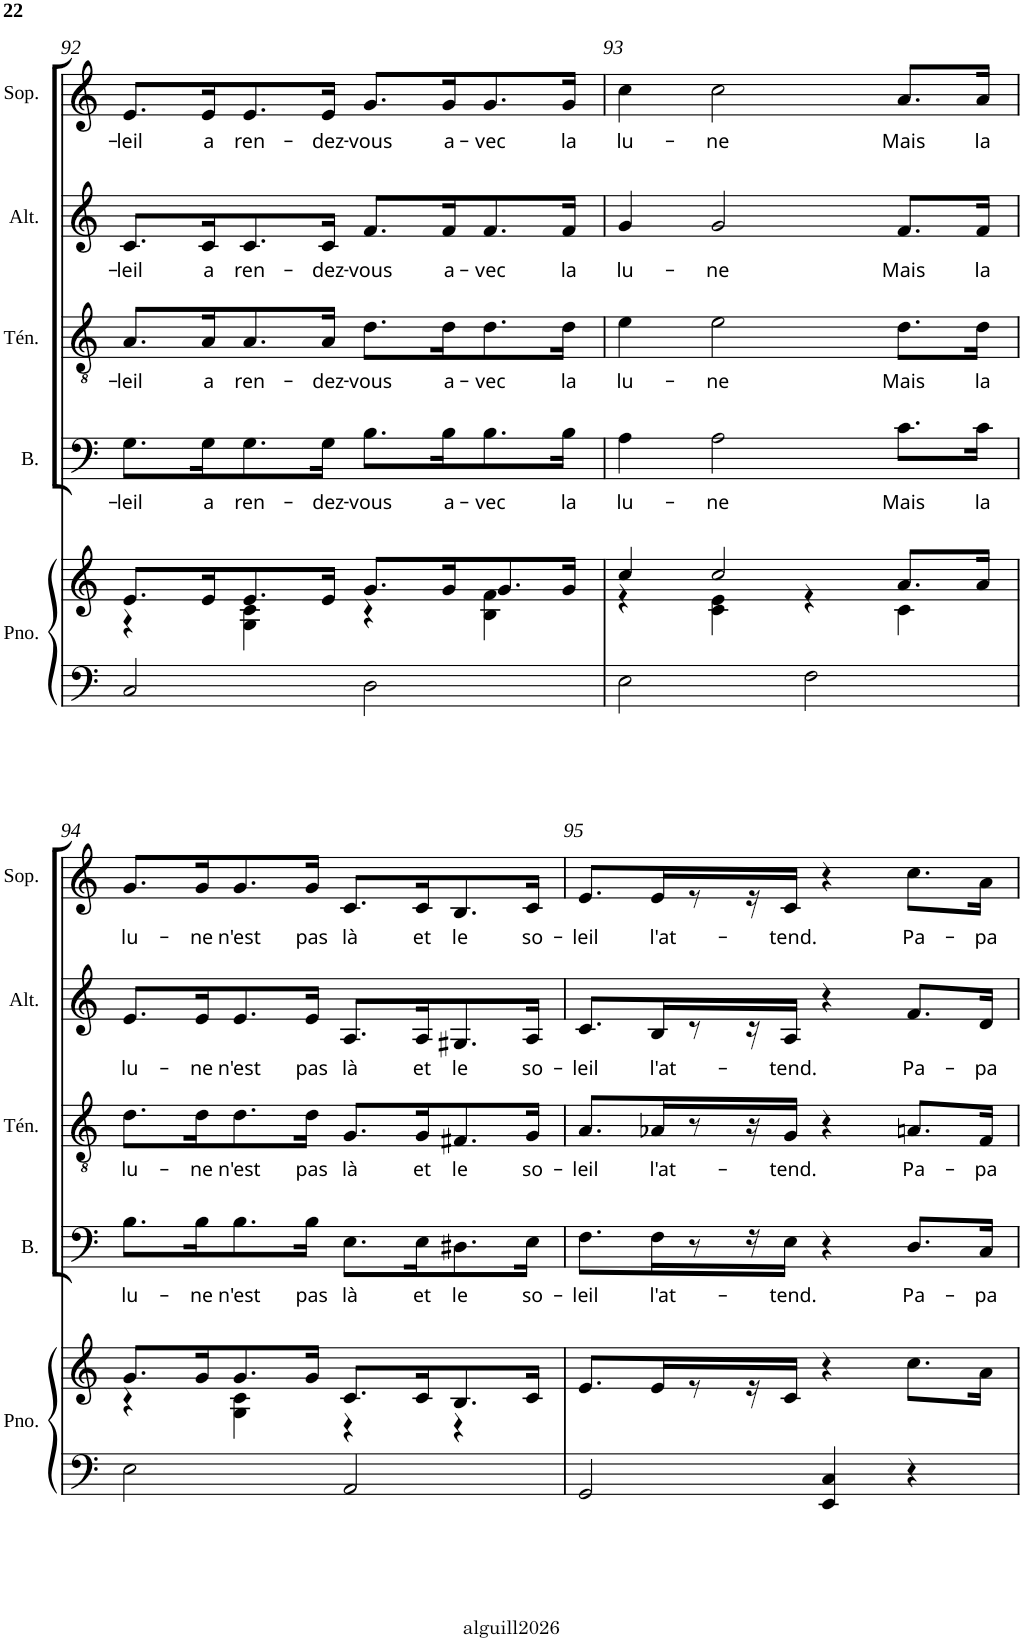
**kern	**kern	**kern	**text	**kern	**text	**kern	**text	**kern	**text
*part5	*part5	*part4	*part4	*part3	*part3	*part2	*part2	*part1	*part1
*staff6	*staff5	*staff4	*staff4	*staff3	*staff3	*staff2	*staff2	*staff1	*staff1
*I"Piano	*	*I"Basse	*	*I"Ténor	*	*I"Alto	*	*I"Soprano	*
*I'Pno.	*	*I'B.	*	*I'Tén.	*	*I'Alt.	*	*I'Sop.	*
!!LO:PB:g=z
*clefF4	*clefG2	*clefF4	*	*clefGv2	*	*clefG2	*	*clefG2	*
*k[]	*k[]	*k[]	*	*k[]	*	*k[]	*	*k[]	*
*C:	*C:	*C:	*	*C:	*	*C:	*	*C:	*
*M2/2	*M2/2	*M2/2	*	*M2/2	*	*M2/2	*	*M2/2	*
*met(c|)	*met(c|)	*met(c|)	*	*met(c|)	*	*met(c|)	*	*met(c|)	*
=92	=92	=92	=92	=92	=92	=92	=92	=92	=92
*	*^	*	*	*	*	*	*	*	*
!	!	!	!	!LO:LY:b	!	!LO:LY:b	!	!LO:LY:b	!	!LO:LY:b
2C/	8.e/L	4r	8.G\L	-leil	8.A/L	-leil	8.c/L	-leil	8.e/L	-leil
!	!	!	!	!LO:LY:b	!	!LO:LY:b	!	!LO:LY:b	!	!LO:LY:b
.	16e/K	.	16G\K	a	16A/K	a	16c/K	a	16e/K	a
!	!	!	!	!LO:LY:b	!	!LO:LY:b	!	!LO:LY:b	!	!LO:LY:b
.	8.e/	4G\ 4c\	8.G\	ren-	8.A/	ren-	8.c/	ren-	8.e/	ren-
!	!	!	!	!LO:LY:b	!	!LO:LY:b	!	!LO:LY:b	!	!LO:LY:b
.	16e/Jk	.	16G\Jk	-dez-	16A/Jk	-dez-	16c/Jk	-dez-	16e/Jk	-dez-
!	!	!	!	!LO:LY:b	!	!LO:LY:b	!	!LO:LY:b	!	!LO:LY:b
2D\	8.g/L	4r	8.B\L	-vous	8.d\L	-vous	8.f/L	-vous	8.g/L	-vous
!	!	!	!	!LO:LY:b	!	!LO:LY:b	!	!LO:LY:b	!	!LO:LY:b
.	16g/K	.	16B\K	a-	16d\K	a-	16f/K	a-	16g/K	a-
!	!	!	!	!LO:LY:b	!	!LO:LY:b	!	!LO:LY:b	!	!LO:LY:b
.	8.g/	4B\ 4f\	8.B\	-vec	8.d\	-vec	8.f/	-vec	8.g/	-vec
!	!	!	!	!LO:LY:b	!	!LO:LY:b	!	!LO:LY:b	!	!LO:LY:b
.	16g/Jk	.	16B\Jk	la	16d\Jk	la	16f/Jk	la	16g/Jk	la
=93	=93	=93	=93	=93	=93	=93	=93	=93	=93	=93
!	!	!	!	!LO:LY:b	!	!LO:LY:b	!	!LO:LY:b	!	!LO:LY:b
2E\	4cc/	4r	4A\	lu-	4e\	lu-	4g/	lu-	4cc\	lu-
!	!	!	!	!LO:LY:b	!	!LO:LY:b	!	!LO:LY:b	!	!LO:LY:b
.	2cc/	4c\ 4e\	2A\	-ne	2e\	-ne	2g/	-ne	2cc\	-ne
2F\	.	4r	.	.	.	.	.	.	.	.
!	!	!	!	!LO:LY:b	!	!LO:LY:b	!	!LO:LY:b	!	!LO:LY:b
.	8.a/L	4c\	8.c\L	Mais	8.d\L	Mais	8.f/L	Mais	8.a/L	Mais
!	!	!	!	!LO:LY:b	!	!LO:LY:b	!	!LO:LY:b	!	!LO:LY:b
.	16a/Jk	.	16c\Jk	la	16d\Jk	la	16f/Jk	la	16a/Jk	la
!!LO:LB:g=z
=94	=94	=94	=94	=94	=94	=94	=94	=94	=94	=94
!	!	!	!	!LO:LY:b	!	!LO:LY:b	!	!LO:LY:b	!	!LO:LY:b
2E\	8.g/L	4r	8.B\L	lu-	8.d\L	lu-	8.e/L	lu-	8.g/L	lu-
!	!	!	!	!LO:LY:b	!	!LO:LY:b	!	!LO:LY:b	!	!LO:LY:b
.	16g/K	.	16B\K	-ne	16d\K	-ne	16e/K	-ne	16g/K	-ne
!	!	!	!	!LO:LY:b	!	!LO:LY:b	!	!LO:LY:b	!	!LO:LY:b
.	8.g/	4G\ 4c\	8.B\	n'est	8.d\	n'est	8.e/	n'est	8.g/	n'est
!	!	!	!	!LO:LY:b	!	!LO:LY:b	!	!LO:LY:b	!	!LO:LY:b
.	16g/Jk	.	16B\Jk	pas	16d\Jk	pas	16e/Jk	pas	16g/Jk	pas
!	!	!	!	!LO:LY:b	!	!LO:LY:b	!	!LO:LY:b	!	!LO:LY:b
2AA/	8.c/L	4r	8.E\L	là	8.G/L	là	8.A/L	là	8.c/L	là
!	!	!	!	!LO:LY:b	!	!LO:LY:b	!	!LO:LY:b	!	!LO:LY:b
.	16c/K	.	16E\K	et	16G/K	et	16A/K	et	16c/K	et
!	!	!	!	!LO:LY:b	!	!LO:LY:b	!	!LO:LY:b	!	!LO:LY:b
.	8.B/	4r	8.D#X\	le	8.F#X/	le	8.G#X/	le	8.B/	le
!	!	!	!	!LO:LY:b	!	!LO:LY:b	!	!LO:LY:b	!	!LO:LY:b
.	16c/Jk	.	16E\Jk	so-	16G/Jk	so-	16A/Jk	so-	16c/Jk	so-
*	*v	*v	*	*	*	*	*	*	*	*
=95	=95	=95	=95	=95	=95	=95	=95	=95	=95
!	!	!	!LO:LY:b	!	!LO:LY:b	!	!LO:LY:b	!	!LO:LY:b
2GG/	8.e/L	8.F\L	-leil	8.A/L	-leil	8.c/L	-leil	8.e/L	-leil
!	!	!	!LO:LY:b	!	!LO:LY:b	!	!LO:LY:b	!	!LO:LY:b
.	16e/K	16F\K	l'at-	16A-X/K	l'at-	16B/K	l'at-	16e/K	l'at-
.	8r	8r	.	8r	.	8r	.	8r	.
.	16r	16r	.	16r	.	16r	.	16r	.
!	!	!	!LO:LY:b	!	!LO:LY:b	!	!LO:LY:b	!	!LO:LY:b
.	16c/JJ	16E\JJ	-tend.	16G/JJ	-tend.	16A/JJ	-tend.	16c/JJ	-tend.
4EE/ 4C/	4r	4r	.	4r	.	4r	.	4r	.
!	!	!	!LO:LY:b	!	!LO:LY:b	!	!LO:LY:b	!	!LO:LY:b
4r	8.cc\L	8.D/L	Pa-	8.An/L	Pa-	8.f/L	Pa-	8.cc\L	Pa-
!	!	!	!LO:LY:b	!	!LO:LY:b	!	!LO:LY:b	!	!LO:LY:b
.	16a\Jk	16C/Jk	-pa	16F/Jk	-pa	16d/Jk	-pa	16a\Jk	-pa
=	=	=	=	=	=	=	=	=	=
*-	*-	*-	*-	*-	*-	*-	*-	*-	*-
